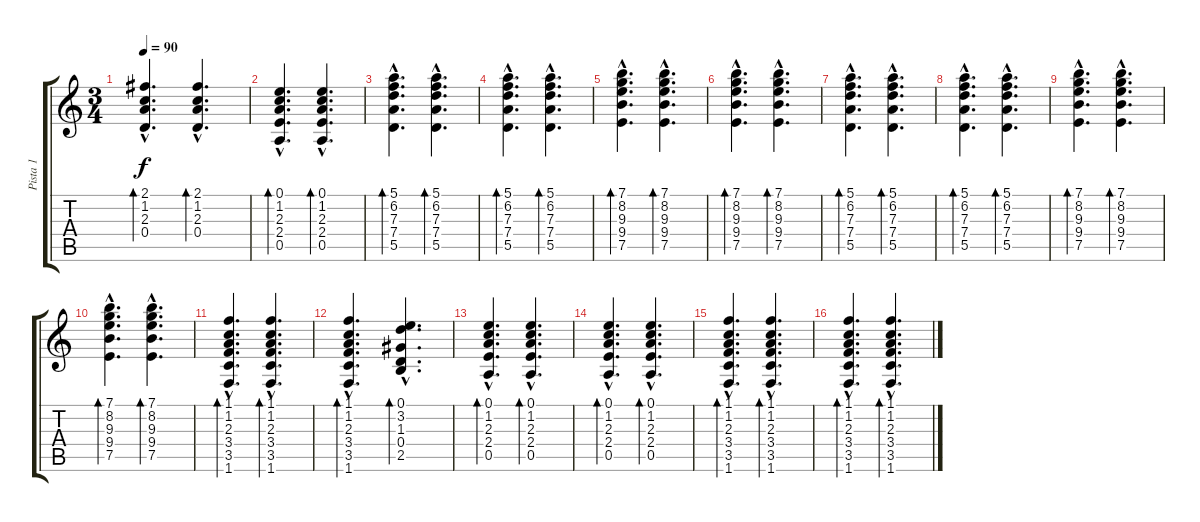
\track ("Pista 1" "Pista 1") {instrument acousticguitarnylon}
\staff {score tabs}
\tuning (E4 B3 G3 D3 A2 E2) {hide}
\ts (3 4)
\tempo 90
\clef g2
\ks c
(2.1{hac} 1.2{hac} 2.3{hac} 0.4{hac}).4{d bd 240 dy f instrument acousticguitarnylon} (2.1{hac} 1.2{hac} 2.3{hac} 0.4{hac}).4{d bd 240} |
(0.1{hac} 1.2{hac} 2.3{hac} 2.4{hac} 0.5{hac}).4{d bd 240} (0.1{hac} 1.2{hac} 2.3{hac} 2.4{hac} 0.5{hac}).4{d bd 240} |
(5.1{hac} 6.2{hac} 7.3{hac} 7.4{hac} 5.5{hac}).4{d bd 240} (5.1{hac} 6.2{hac} 7.3{hac} 7.4{hac} 5.5{hac}).4{d bd 240} |
(5.1{hac} 6.2{hac} 7.3{hac} 7.4{hac} 5.5{hac}).4{d bd 240} (5.1{hac} 6.2{hac} 7.3{hac} 7.4{hac} 5.5{hac}).4{d bd 240} |
(7.1{hac} 8.2{hac} 9.3{hac} 9.4{hac} 7.5{hac}).4{d bd 240} (7.1{hac} 8.2{hac} 9.3{hac} 9.4{hac} 7.5{hac}).4{d bd 240} |
(7.1{hac} 8.2{hac} 9.3{hac} 9.4{hac} 7.5{hac}).4{d bd 240} (7.1{hac} 8.2{hac} 9.3{hac} 9.4{hac} 7.5{hac}).4{d bd 240} |
(5.1{hac} 6.2{hac} 7.3{hac} 7.4{hac} 5.5{hac}).4{d bd 240} (5.1{hac} 6.2{hac} 7.3{hac} 7.4{hac} 5.5{hac}).4{d bd 240} |
(5.1{hac} 6.2{hac} 7.3{hac} 7.4{hac} 5.5{hac}).4{d bd 240} (5.1{hac} 6.2{hac} 7.3{hac} 7.4{hac} 5.5{hac}).4{d bd 240} |
(7.1{hac} 8.2{hac} 9.3{hac} 9.4{hac} 7.5{hac}).4{d bd 240} (7.1{hac} 8.2{hac} 9.3{hac} 9.4{hac} 7.5{hac}).4{d bd 240} |
(7.1{hac} 8.2{hac} 9.3{hac} 9.4{hac} 7.5{hac}).4{d bd 240} (7.1{hac} 8.2{hac} 9.3{hac} 9.4{hac} 7.5{hac}).4{d bd 240} |
(1.1{hac} 1.2{hac} 2.3{hac} 3.4{hac} 3.5{hac} 1.6{hac}).4{d bd 240} (1.1{hac} 1.2{hac} 2.3{hac} 3.4{hac} 3.5{hac} 1.6{hac}).4{d bd 240} |
(1.1{hac} 1.2{hac} 2.3{hac} 3.4{hac} 3.5{hac} 1.6{hac}).4{d bd 240} (0.1{hac} 3.2{hac} 1.3{hac} 0.4{hac} 2.5{hac}).4{d bd 240} |
(0.1{hac} 1.2{hac} 2.3{hac} 2.4{hac} 0.5{hac}).4{d bd 240} (0.1{hac} 1.2{hac} 2.3{hac} 2.4{hac} 0.5{hac}).4{d bd 240} |
(0.1{hac} 1.2{hac} 2.3{hac} 2.4{hac} 0.5{hac}).4{d bd 240} (0.1{hac} 1.2{hac} 2.3{hac} 2.4{hac} 0.5{hac}).4{d bd 240} |
(1.1{hac} 1.2{hac} 2.3{hac} 3.4{hac} 3.5{hac} 1.6{hac}).4{d bd 240} (1.1{hac} 1.2{hac} 2.3{hac} 3.4{hac} 3.5{hac} 1.6{hac}).4{d bd 240} |
(1.1{hac} 1.2{hac} 2.3{hac} 3.4{hac} 3.5{hac} 1.6{hac}).4{d bd 240} (1.1{hac} 1.2{hac} 2.3{hac} 3.4{hac} 3.5{hac} 1.6{hac}).4{d bd 240}
